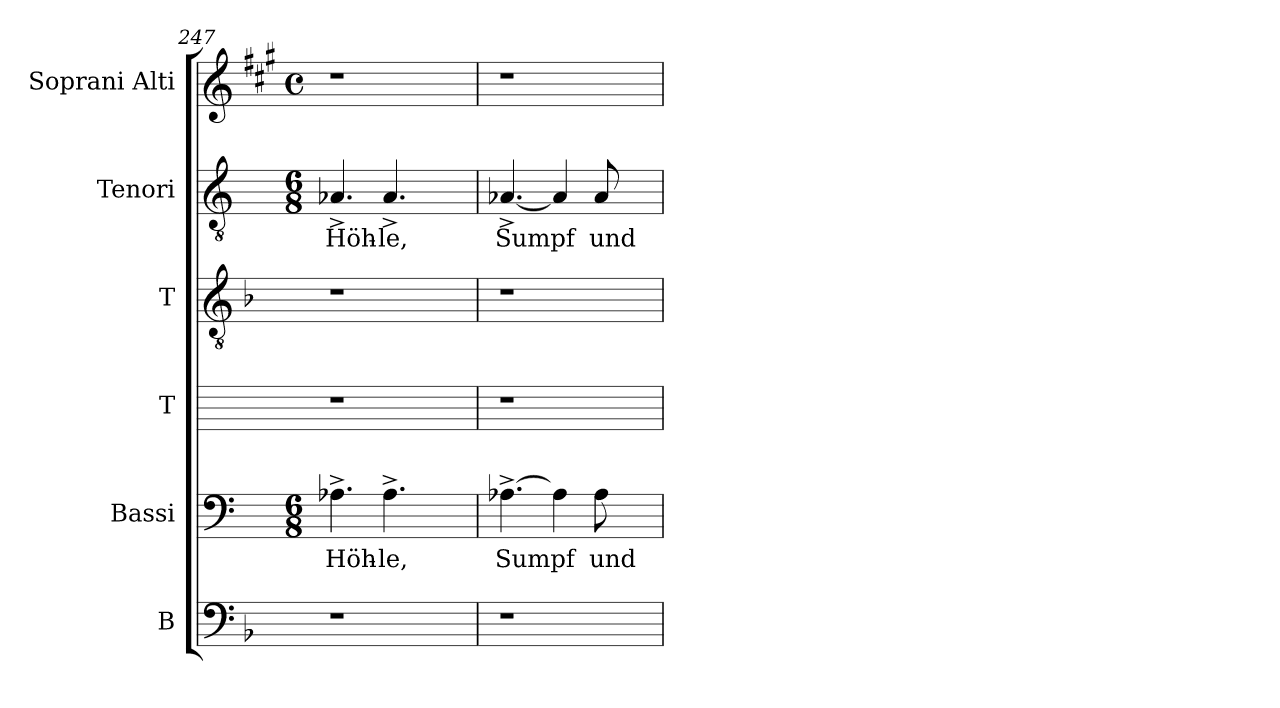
**kern	**kern	**text	**kern	**kern	**kern	**text	**kern
*part6	*part5	*part5	*part4	*part3	*part2	*part2	*part1
*staff6	*staff5	*staff5	*staff4	*staff3	*staff2	*staff2	*staff1
*I"B	*I"Bassi	*	*I"T	*I"T	*I"Tenori	*	*I"Soprani  Alti
*I'B	*I'B	*	*I'T	*I'T	*I'T	*	*I'S  A
*clefF4	*clefF4	*	*	*clefGv2	*clefGv2	*	*clefG2
*k[b-]	*k[]	*	*	*k[b-]	*k[]	*	*k[f#c#g#]
*F:	*C:	*	*	*F:	*C:	*	*A:
*	*M6/8	*	*	*	*M6/8	*	*M4/4
*	*	*	*	*	*	*	*met(c)
=247	=247	=247	=247	=247	=247	=247	=247
!	!	!LO:LY:b:cj	!	!	!	!LO:LY:b:cj	!
1r	4.A-X^>\	Höh-	1r	1r	4.A-X^>/	Höh-	1r
!	!	!LO:LY:b:cj	!	!	!	!LO:LY:b:cj	!
.	4.A-^>\	-le,	.	.	4.A-^>/	-le,	.
.	4ryy	.	.	.	4ryy	.	.
=248	=248	=248	=248	=248	=248	=248	=248
!	!	!LO:LY:b:cj	!	!	!	!LO:LY:b:cj	!
1r	[>4.A-X^>\	Sumpf	1r	1r	[<4.A-X^>/	Sumpf	1r
.	4A-\]	.	.	.	4A-/]	.	.
!	!	!LO:LY:b:cj	!	!	!	!LO:LY:b:cj	!
.	8A-\	und	.	.	8A-/	und	.
.	4ryy	.	.	.	4ryy	.	.
=	=	=	=	=	=	=	=
*-	*-	*-	*-	*-	*-	*-	*-
